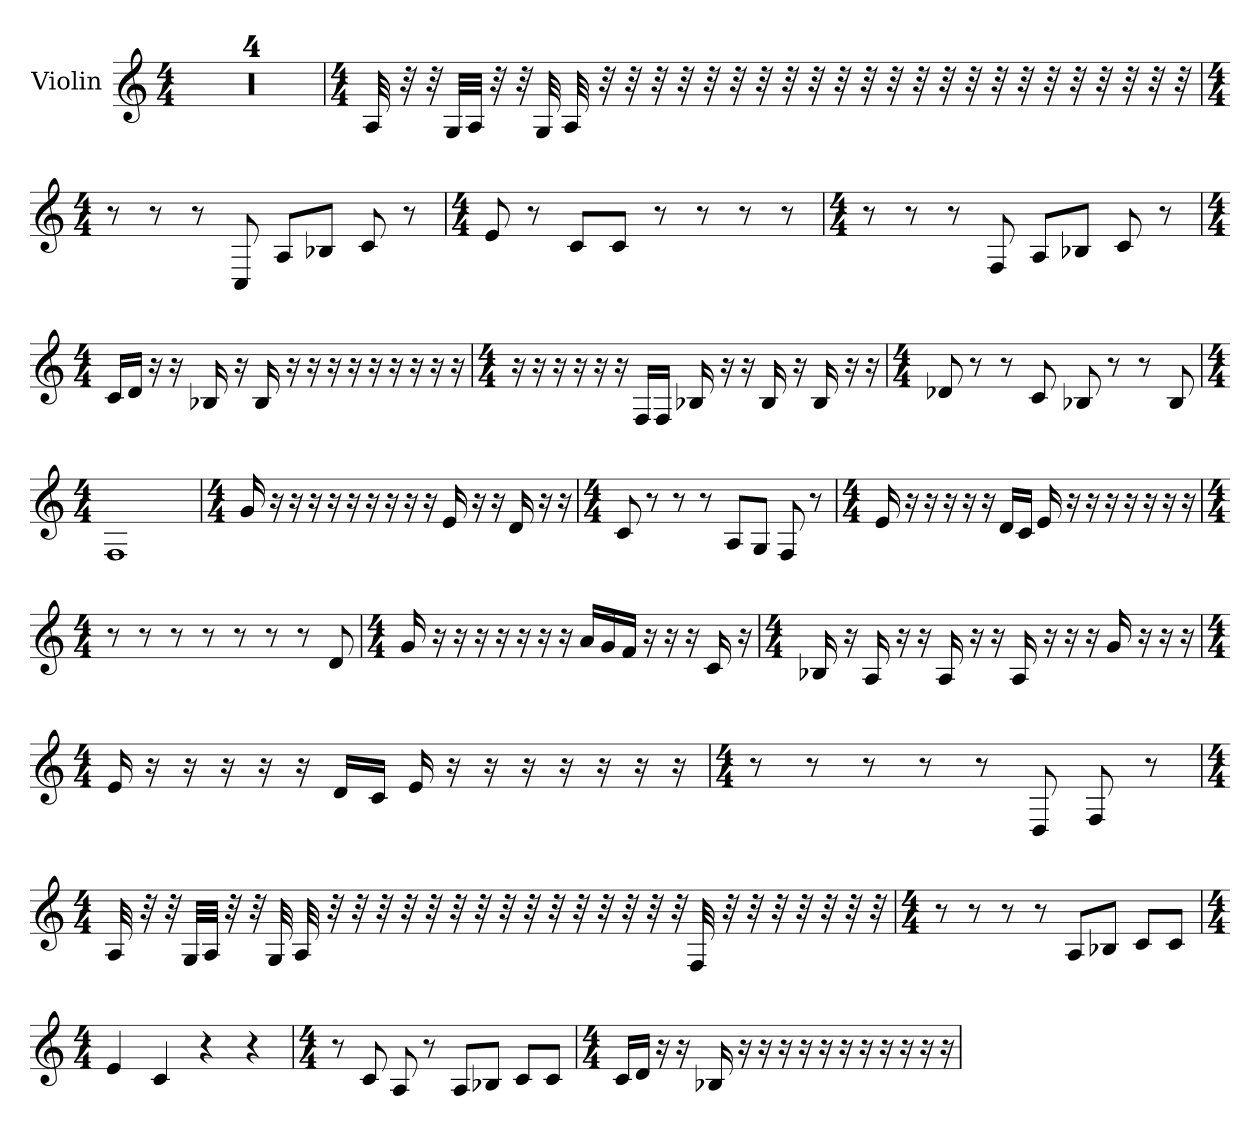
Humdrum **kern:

**kern
*part1
*staff1
*I"Violin
*I'Vln
*M4/4
=
1r
=
*M4/4
1r
=
*M4/4
1r
=
*M4/4
1r
=
*M4/4
32A
32r
32r
32GLLL
32AJJJ
32r
32r
32G
32A
32r
32r
32r
32r
32r
32r
32r
32r
32r
32r
32r
32r
32r
32r
32r
32r
32r
32r
32r
32r
32r
32r
32r
=
*M4/4
8r
8r
8r
8C
8AL
8B-XJ
8c
8r
=
*M4/4
8e
8r
8cL
8cJ
8r
8r
8r
8r
=
*M4/4
8r
8r
8r
8F
8AL
8B-XJ
8c
8r
=
*M4/4
16cLL
16dJJ
16r
16r
16B-X
16r
16B-
16r
16r
16r
16r
16r
16r
16r
16r
16r
=
*M4/4
16r
16r
16r
16r
16r
16r
16FLL
16FJJ
16B-X
16r
16r
16B-
16r
16B-
16r
16r
=
*M4/4
8d-X
8r
8r
8c
8B-X
8r
8r
8B-
=
*M4/4
1F
=
*M4/4
16g
16r
16r
16r
16r
16r
16r
16r
16r
16r
16e
16r
16r
16d
16r
16r
=
*M4/4
8c
8r
8r
8r
8AL
8GJ
8F
8r
=
*M4/4
16e
16r
16r
16r
16r
16r
16dLL
16cJJ
16e
16r
16r
16r
16r
16r
16r
16r
=
*M4/4
8r
8r
8r
8r
8r
8r
8r
8d
=
*M4/4
16g
16r
16r
16r
16r
16r
16r
16r
16aLL
16g
16fJJ
16r
16r
16r
16c
16r
=
*M4/4
16B-X
16r
16A
16r
16r
16A
16r
16r
16A
16r
16r
16r
16g
16r
16r
16r
=
*M4/4
16e
16r
16r
16r
16r
16r
16dLL
16cJJ
16e
16r
16r
16r
16r
16r
16r
16r
=
*M4/4
8r
8r
8r
8r
8r
8D
8F
8r
=
*M4/4
32A
32r
32r
32GLLL
32AJJJ
32r
32r
32G
32A
32r
32r
32r
32r
32r
32r
32r
32r
32r
32r
32r
32r
32r
32r
32r
32F
32r
32r
32r
32r
32r
32r
32r
=
*M4/4
8r
8r
8r
8r
8AL
8B-XJ
8cL
8cJ
=
*M4/4
4e
4c
4r
4r
=
*M4/4
8r
8c
8A
8r
8AL
8B-XJ
8cL
8cJ
=
*M4/4
16cLL
16dJJ
16r
16r
16B-X
16r
16r
16r
16r
16r
16r
16r
16r
16r
16r
16r
=
*-
